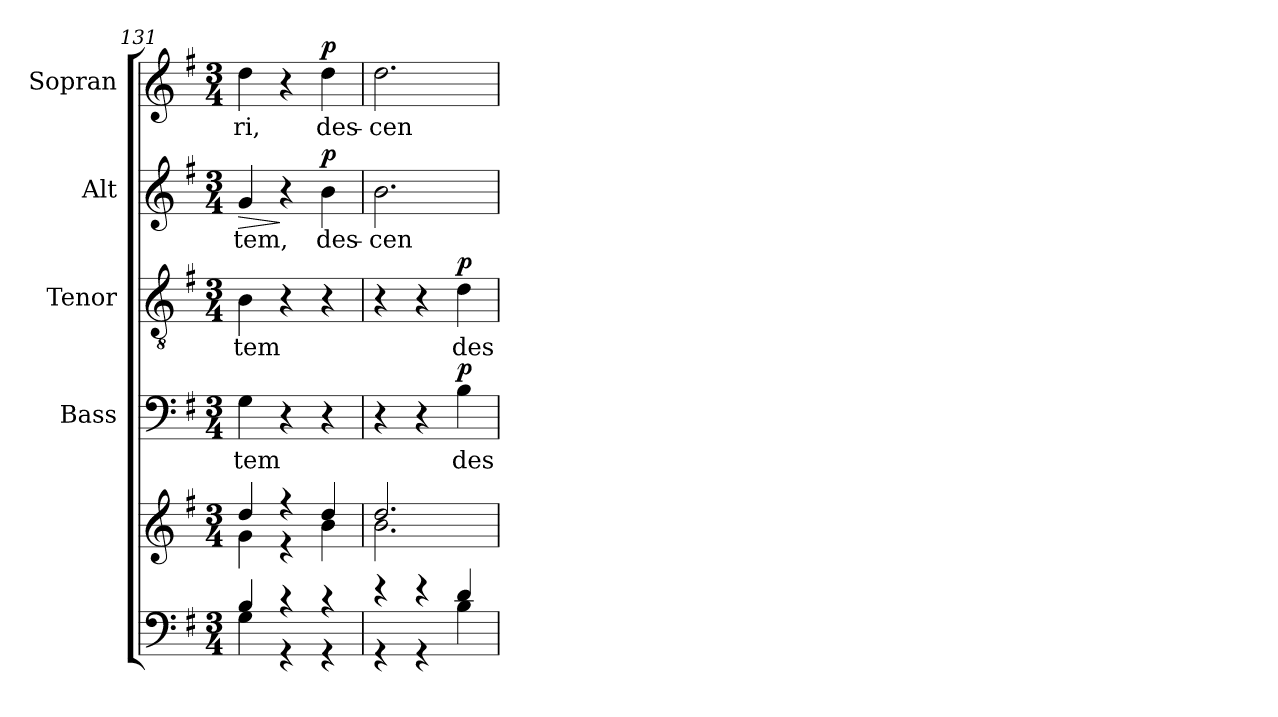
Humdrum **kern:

**kern	**kern	**kern	**text	**dynam	**kern	**text	**dynam	**kern	**text	**dynam	**kern	**text	**dynam
*part5	*part5	*part4	*part4	*part4	*part3	*part3	*part3	*part2	*part2	*part2	*part1	*part1	*part1
*staff6	*staff5	*staff4	*staff4	*staff4	*staff3	*staff3	*staff3	*staff2	*staff2	*staff2	*staff1	*staff1	*staff1
*	*	*I"Bass	*	*	*I"Tenor	*	*	*I"Alt	*	*	*I"Sopran	*	*
*	*	*I'B.	*	*	*I'T.	*	*	*I'A.	*	*	*I'S.	*	*
*clefF4	*clefG2	*clefF4	*	*	*clefGv2	*	*	*clefG2	*	*	*clefG2	*	*
*k[f#]	*k[f#]	*k[f#]	*	*	*k[f#]	*	*	*k[f#]	*	*	*k[f#]	*	*
*G:	*G:	*G:	*	*	*G:	*	*	*G:	*	*	*G:	*	*
*M3/4	*M3/4	*M3/4	*	*	*M3/4	*	*	*M3/4	*	*	*M3/4	*	*
=131	=131	=131	=131	=131	=131	=131	=131	=131	=131	=131	=131	=131	=131
*^	*^	*	*	*	*	*	*	*	*	*	*	*	*
!	!	!	!	!	!LO:LY:b	!	!	!LO:LY:b	!	!	!LO:LY:b	!LO:HP:b	!	!LO:LY:b	!
4B/	4G\	4dd/	4g\	4G\	-tem	.	4B\	-tem	.	4g/	-tem,	>	4dd\	-ri,	.
4r	4r	4r	4r	4r	.	.	4r	.	.	4r	.	]	4r	.	.
!	!	!	!	!	!	!	!	!	!	!	!LO:LY:b	!LO:DY:a	!	!LO:LY:b	!LO:DY:a
4r	4r	4dd/	4b\	4r	.	.	4r	.	.	4b\	des-	p	4dd\	des-	p
!!LO:LB:g=z
=132	=132	=132	=132	=132	=132	=132	=132	=132	=132	=132	=132	=132	=132	=132	=132
!	!	!	!	!	!	!	!	!	!	!	!LO:LY:b	!	!	!LO:LY:b	!
4r	4r	2.dd/	2.b\	4r	.	.	4r	.	.	2.b\	-cen-	.	2.dd\	-cen-	.
4r	4r	.	.	4r	.	.	4r	.	.	.	.	.	.	.	.
!	!	!	!	!	!LO:LY:b	!LO:DY:a	!	!LO:LY:b	!LO:DY:a	!	!	!	!	!	!
4d/	4B\	.	.	4B\	des-	p	4d\	des-	p	.	.	.	.	.	.
*v	*v	*	*	*	*	*	*	*	*	*	*	*	*	*	*
*	*v	*v	*	*	*	*	*	*	*	*	*	*	*	*
=	=	=	=	=	=	=	=	=	=	=	=	=	=
*-	*-	*-	*-	*-	*-	*-	*-	*-	*-	*-	*-	*-	*-
